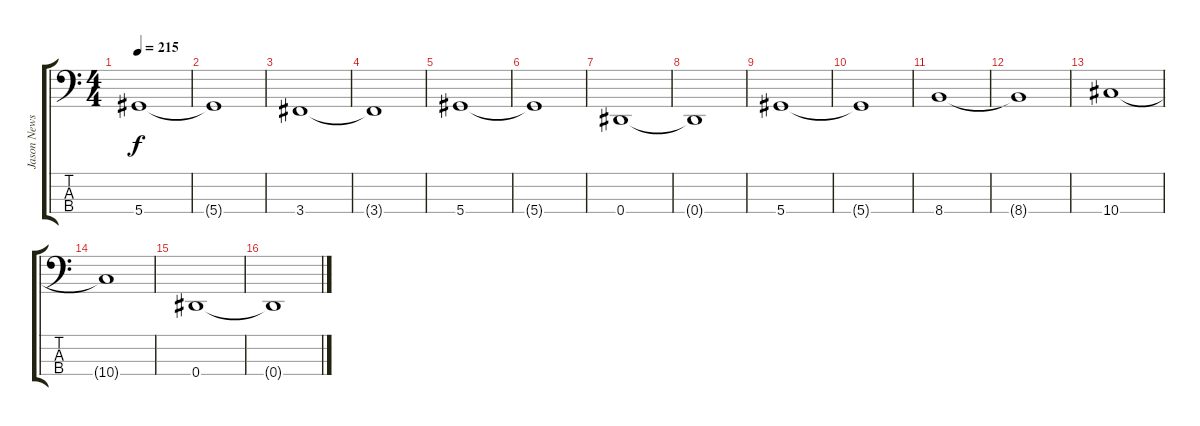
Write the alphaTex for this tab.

\track ("Jason Newsted" "Jason News") {instrument electricbasspick}
\staff {score tabs}
\tuning (Gb2 Db2 Ab1 Eb1) {hide}
\ts (4 4)
\tempo 215
\clef f4
\ks c
5.4.1{dy f} |
5.4{t}.1 |
3.4.1 |
3.4{t}.1 |
5.4.1 |
5.4{t}.1 |
0.4.1 |
0.4{t}.1 |
5.4.1 |
5.4{t}.1 |
8.4.1 |
8.4{t}.1 |
10.4.1 |
10.4{t}.1 |
0.4.1 |
0.4{t}.1
